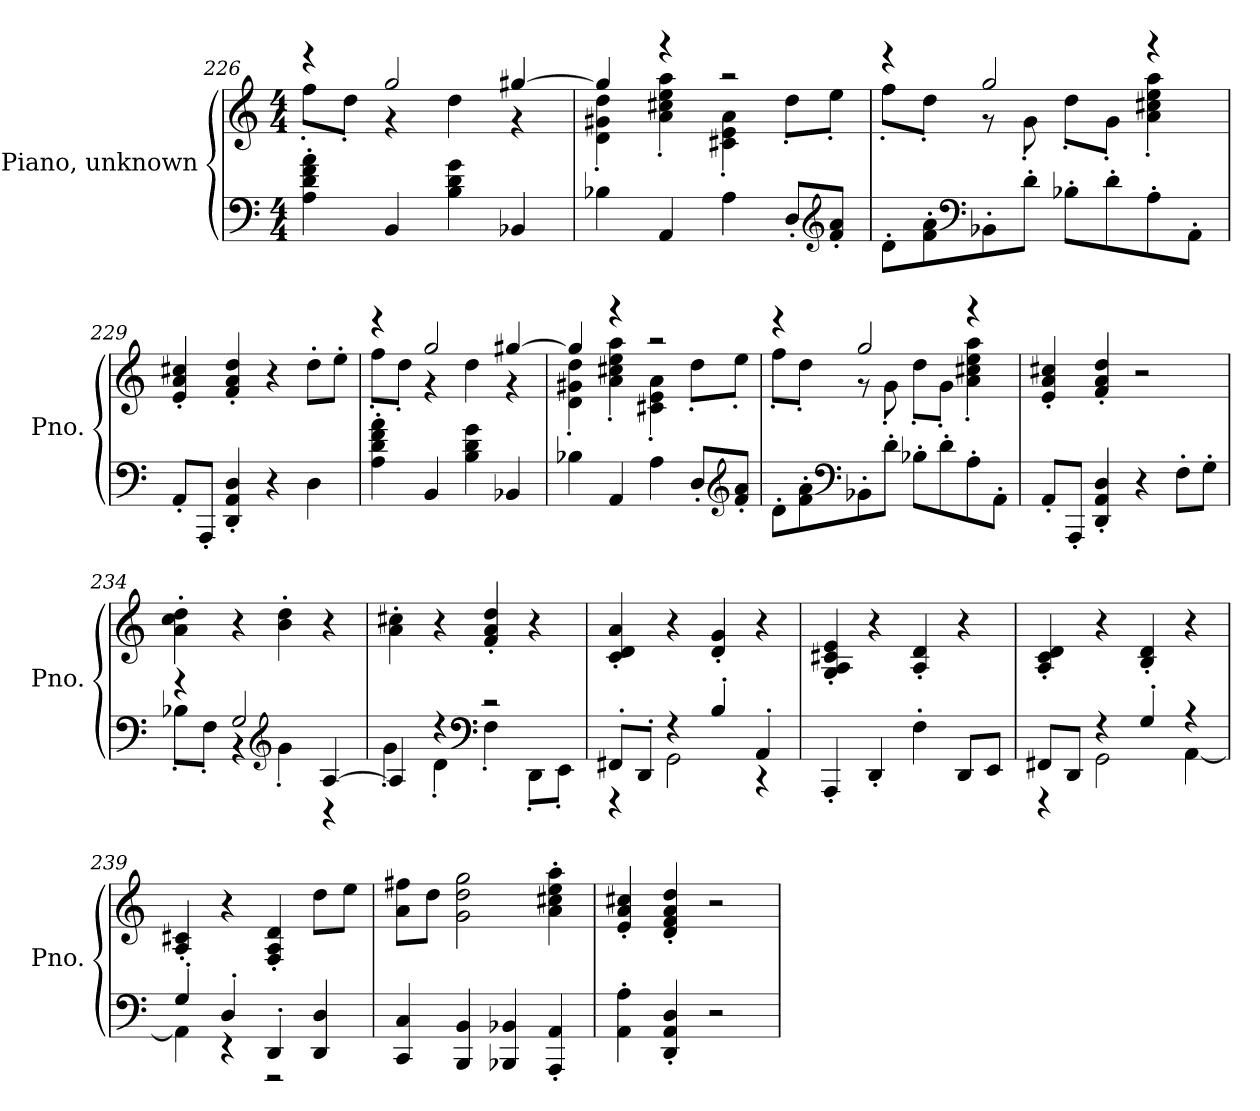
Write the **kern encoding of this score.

**kern	**kern
*part1	*part1
*staff2	*staff1
*I"Piano, unknown	*
*I'Pno.	*
!!LO:LB:g=z
*clefF4	*clefG2
*k[]	*k[]
*M4/4	*M4/4
=226	=226
*	*^
4A\' 4d\' 4f\' 4a\'	4r	8ff'\L
.	.	8dd'\J
4BB/	2gg/	4r
4B\ 4d\ 4g\	.	4dd\
4BB-X/	[4gg#X/	4r
=227	=227	=227
4B-X\	4gg#/]	4d\' 4g#X\' 4dd\'
4AA/	4r	4a\' 4cc#X\' 4ee\' 4aa\'
4A\	2r	4c#X\' 4e\' 4a\'
8D'/L	.	8dd'\L
*clefG2	*	*
8f/' 8a/'J	.	8ee'\J
=228	=228	=228
8d'\L	4r	8ff'\L
8f\' 8a\'	.	8dd'\J
*clefF4	*	*
8BB-X'\	2gg/	8r
8d'\J	.	8g'\
8B-X'\L	.	8dd'\L
8d'\	.	8g'\J
8A'\	4r	4a\' 4cc#X\' 4ee\' 4aa\'
8AA'\J	.	.
*	*v	*v
=229	=229
8AA'/L	4e/' 4a/' 4cc#X/'
8AAA'/J	.
4DD/' 4AA/' 4D/'	4f/' 4a/' 4dd/'
4r	4r
4D\	8dd'\L
.	8ee'\J
=230	=230
*	*^
4A\' 4d\' 4f\' 4a\'	4r	8ff'\L
.	.	8dd'\J
4BB/	2gg/	4r
4B\ 4d\ 4g\	.	4dd\
4BB-X/	[4gg#X/	4r
!!LO:LB:g=z	!!
=231	=231	=231
4B-X\	4gg#/]	4d\' 4g#X\' 4dd\'
4AA/	4r	4a\' 4cc#X\' 4ee\' 4aa\'
4A\	2r	4c#X\' 4e\' 4a\'
8D'/L	.	8dd'\L
*clefG2	*	*
8f/' 8a/'J	.	8ee'\J
=232	=232	=232
8d'\L	4r	8ff'\L
8f\' 8a\'	.	8dd'\J
*clefF4	*	*
8BB-X'\	2gg/	8r
8d'\J	.	8g'\
8B-X'\L	.	8dd'\L
8d'\	.	8g'\J
8A'\	4r	4a\' 4cc#X\' 4ee\' 4aa\'
8AA'\J	.	.
*	*v	*v
=233	=233
8AA'/L	4e/' 4a/' 4cc#X/'
8AAA'/J	.
4DD/' 4AA/' 4D/'	4f/' 4a/' 4dd/'
4r	2r
8F'\L	.
8G'\J	.
=234	=234
*^	*
4r	8B-X'\L	4a\' 4cc\' 4dd\'
.	8F'\J	.
2G/	4r	4r
*clefG2	*	*
.	4g'\	4b\' 4dd\'
[4A/	4r	4r
=235	=235	=235
4A/]	4g'\	4a\' 4cc#X\'
4r	4d'\	4r
*clefF4	*	*
2r	4F'\	4f/' 4a/' 4dd/'
.	8DD'\L	4r
.	8EE'\J	.
!!LO:PB:g=z
=236	=236	=236
8FF#X'/L	4r	4c/' 4d/' 4a/'
8DD'/J	.	.
4r	2GG\	4r
4B'/	.	4d/' 4g/'
4AA'/	4r	4r
*v	*v	*
=237	=237
4AAA'/	4G/' 4A/' 4c#X/' 4e/'
4DD'/	4r
4F'\	4A/' 4d/'
8DD/L	4r
8EE/J	.
=238	=238
*^	*
8FF#X/L	4r	4A/' 4c/' 4d/'
8DD/J	.	.
4r	2GG\	4r
4G'/	.	4B/' 4d/'
4r	[4AA\	4r
=239	=239	=239
4G'/	4AA\]	4A/' 4c#X/'
4D'/	4r	4r
4DD'/	2r	4F/' 4A/' 4d/'
4DD/ 4D/	.	8dd\L
.	.	8ee\J
*v	*v	*
=240	=240
4CC/ 4C/	8a\ 8ff#X\L
.	8dd\J
4BBB/ 4BB/	2g\ 2dd\ 2gg\
4BBB-X/ 4BB-X/	.
4AAA/' 4AA/'	4a\' 4cc#X\' 4ee\' 4aa\'
=241	=241
4AA\' 4A\'	4e/' 4a/' 4cc#X/'
4DD/' 4AA/' 4D/'	4d/' 4f/' 4a/' 4dd/'
2r	2r
=	=
*-	*-
